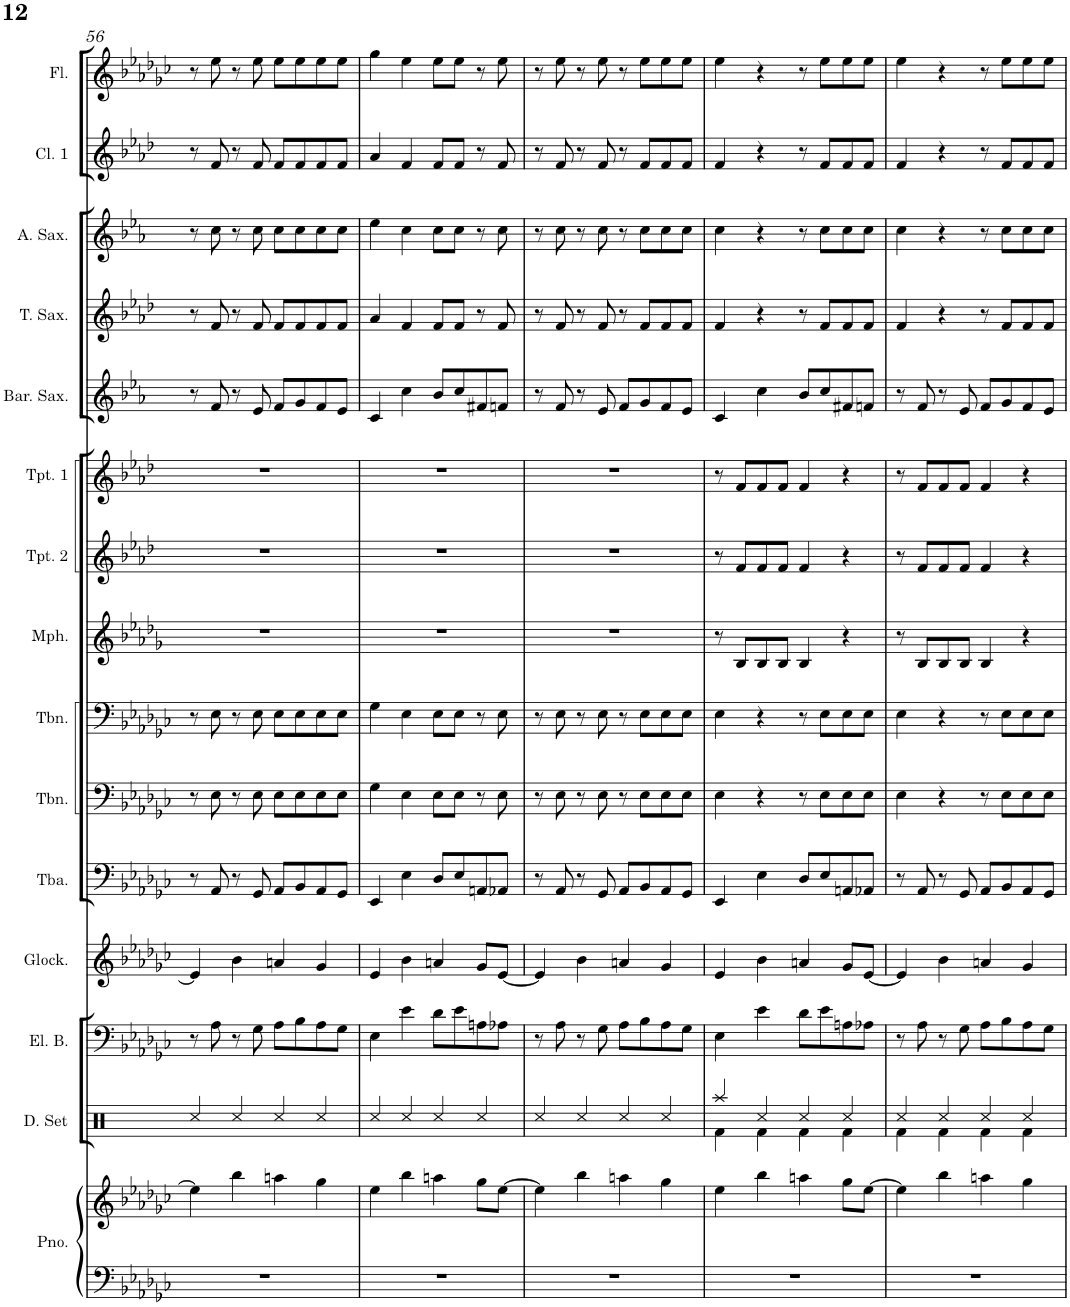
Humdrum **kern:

**kern	**kern	**kern	**kern	**kern	**kern	**kern	**kern	**kern	**kern	**kern	**kern	**kern	**kern	**kern	**kern
*part15	*part15	*part14	*part13	*part12	*part11	*part10	*part9	*part8	*part7	*part6	*part5	*part4	*part3	*part2	*part1
*staff16	*staff15	*staff14	*staff13	*staff12	*staff11	*staff10	*staff9	*staff8	*staff7	*staff6	*staff5	*staff4	*staff3	*staff2	*staff1
*I"Piano	*	*I"Drumset	*I"Electric Bass	*I"Glockenspiel	*I"Tuba	*I"Trombone	*I"Trombone	*I"Mellophone	*I"Trumpet 2	*I"Trumpet 1	*I"Baritone Sax	*I"Tenor Sax	*I"Alto Sax	*I"Clarinet 1	*I"Flute
*I'Pno.	*	*I'D. Set	*I'El. B.	*I'Glock.	*I'Tba.	*I'Tbn.	*I'Tbn.	*I'Mph.	*I'Tpt. 2	*I'Tpt. 1	*I'Bar. Sax.	*I'T. Sax.	*I'A. Sax.	*I'Cl. 1	*I'Fl.
!!LO:PB:g=z
*clefF4	*clefG2	*clefX	*clefF4	*clefG2	*clefF4	*clefF4	*clefF4	*clefG2	*clefG2	*clefG2	*clefG2	*clefG2	*clefG2	*clefG2	*clefG2
*	*	*	*Trd7c12	*Trd-14c-24	*	*	*	*Trd4c7	*Trd1c2	*Trd1c2	*Trd12c21	*Trd8c14	*Trd5c9	*Trd1c2	*
*k[b-e-a-d-g-c-]	*k[b-e-a-d-g-c-]	*k[b-e-a-d-g-c-]	*k[b-e-a-d-g-c-]	*k[b-e-a-d-g-c-]	*k[b-e-a-d-g-c-]	*k[b-e-a-d-g-c-]	*k[b-e-a-d-g-c-]	*k[b-e-a-d-g-]	*k[b-e-a-d-]	*k[b-e-a-d-]	*k[b-e-a-]	*k[b-e-a-d-]	*k[b-e-a-]	*k[b-e-a-d-]	*k[b-e-a-d-g-c-]
*M4/4	*M4/4	*M4/4	*M4/4	*M4/4	*M4/4	*M4/4	*M4/4	*M4/4	*M4/4	*M4/4	*M4/4	*M4/4	*M4/4	*M4/4	*M4/4
=56	=56	=56	=56	=56	=56	=56	=56	=56	=56	=56	=56	=56	=56	=56	=56
1r	4ee-\]	4Rcc/	8r	4e-/]	8r	8r	8r	1r	1r	1r	8r	8r	8r	8r	8r
.	.	.	8A-\	.	8AA-/	8E-\	8E-\	.	.	.	8f/	8f/	8cc\	8f/	8ee-\
.	4bb-\	4Rcc/	8r	4b-\	8r	8r	8r	.	.	.	8r	8r	8r	8r	8r
.	.	.	8G-\	.	8GG-/	8E-\	8E-\	.	.	.	8e-/	8f/	8cc\	8f/	8ee-\
.	4aan\	4Rcc/	8A-\L	4an/	8AA-/L	8E-\L	8E-\L	.	.	.	8f/L	8f/L	8cc\L	8f/L	8ee-\L
.	.	.	8B-\	.	8BB-/	8E-\	8E-\	.	.	.	8g/	8f/	8cc\	8f/	8ee-\
.	4gg-\	4Rcc/	8A-\	4g-/	8AA-/	8E-\	8E-\	.	.	.	8f/	8f/	8cc\	8f/	8ee-\
.	.	.	8G-\J	.	8GG-/J	8E-\J	8E-\J	.	.	.	8e-/J	8f/J	8cc\J	8f/J	8ee-\J
=57	=57	=57	=57	=57	=57	=57	=57	=57	=57	=57	=57	=57	=57	=57	=57
1r	4ee-\	4Rcc/	4E-\	4e-/	4EE-/	4G-\	4G-\	1r	1r	1r	4c/	4a-/	4ee-\	4a-/	4gg-\
.	4bb-\	4Rcc/	4e-\	4b-\	4E-\	4E-\	4E-\	.	.	.	4cc\	4f/	4cc\	4f/	4ee-\
.	4aan\	4Rcc/	8d-\L	4an/	8D-/L	8E-\L	8E-\L	.	.	.	8b-/L	8f/L	8cc\L	8f/L	8ee-\L
.	.	.	8e-\	.	8E-/	8E-\J	8E-\J	.	.	.	8cc/	8f/J	8cc\J	8f/J	8ee-\J
.	8gg-\L	4Rcc/	8An\	8g-/L	8AAn/	8r	8r	.	.	.	8f#X/	8r	8r	8r	8r
.	[8ee-\J	.	8A-X\J	[8e-/J	8AA-X/J	8E-\	8E-\	.	.	.	8fn/J	8f/	8cc\	8f/	8ee-\
=58	=58	=58	=58	=58	=58	=58	=58	=58	=58	=58	=58	=58	=58	=58	=58
1r	4ee-\]	4Rcc/	8r	4e-/]	8r	8r	8r	1r	1r	1r	8r	8r	8r	8r	8r
.	.	.	8A-\	.	8AA-/	8E-\	8E-\	.	.	.	8f/	8f/	8cc\	8f/	8ee-\
.	4bb-\	4Rcc/	8r	4b-\	8r	8r	8r	.	.	.	8r	8r	8r	8r	8r
.	.	.	8G-\	.	8GG-/	8E-\	8E-\	.	.	.	8e-/	8f/	8cc\	8f/	8ee-\
.	4aan\	4Rcc/	8A-\L	4an/	8AA-/L	8r	8r	.	.	.	8f/L	8r	8r	8r	8r
.	.	.	8B-\	.	8BB-/	8E-\L	8E-\L	.	.	.	8g/	8f/L	8cc\L	8f/L	8ee-\L
.	4gg-\	4Rcc/	8A-\	4g-/	8AA-/	8E-\	8E-\	.	.	.	8f/	8f/	8cc\	8f/	8ee-\
.	.	.	8G-\J	.	8GG-/J	8E-\J	8E-\J	.	.	.	8e-/J	8f/J	8cc\J	8f/J	8ee-\J
=59	=59	=59	=59	=59	=59	=59	=59	=59	=59	=59	=59	=59	=59	=59	=59
*	*	*^	*	*	*	*	*	*	*	*	*	*	*	*	*
1r	4ee-\	4Raa/	4Rf\	4E-\	4e-/	4EE-/	4E-\	4E-\	8r	8r	8r	4c/	4f/	4cc\	4f/	4ee-\
.	.	.	.	.	.	.	.	.	8B-/L	8f/L	8f/L	.	.	.	.	.
.	4bb-\	4Rcc/	4Rf\	4e-\	4b-\	4E-\	4r	4r	8B-/	8f/	8f/	4cc\	4r	4r	4r	4r
.	.	.	.	.	.	.	.	.	8B-/J	8f/J	8f/J	.	.	.	.	.
.	4aan\	4Rcc/	4Rf\	8d-\L	4an/	8D-/L	8r	8r	4B-/	4f/	4f/	8b-/L	8r	8r	8r	8r
.	.	.	.	8e-\	.	8E-/	8E-\L	8E-\L	.	.	.	8cc/	8f/L	8cc\L	8f/L	8ee-\L
.	8gg-\L	4Rcc/	4Rf\	8An\	8g-/L	8AAn/	8E-\	8E-\	4r	4r	4r	8f#X/	8f/	8cc\	8f/	8ee-\
.	[8ee-\J	.	.	8A-X\J	[8e-/J	8AA-X/J	8E-\J	8E-\J	.	.	.	8fn/J	8f/J	8cc\J	8f/J	8ee-\J
=60	=60	=60	=60	=60	=60	=60	=60	=60	=60	=60	=60	=60	=60	=60	=60	=60
1r	4ee-\]	4Rcc/	4Rf\	8r	4e-/]	8r	4E-\	4E-\	8r	8r	8r	8r	4f/	4cc\	4f/	4ee-\
.	.	.	.	8A-\	.	8AA-/	.	.	8B-/L	8f/L	8f/L	8f/	.	.	.	.
.	4bb-\	4Rcc/	4Rf\	8r	4b-\	8r	4r	4r	8B-/	8f/	8f/	8r	4r	4r	4r	4r
.	.	.	.	8G-\	.	8GG-/	.	.	8B-/J	8f/J	8f/J	8e-/	.	.	.	.
.	4aan\	4Rcc/	4Rf\	8A-\L	4an/	8AA-/L	8r	8r	4B-/	4f/	4f/	8f/L	8r	8r	8r	8r
.	.	.	.	8B-\	.	8BB-/	8E-\L	8E-\L	.	.	.	8g/	8f/L	8cc\L	8f/L	8ee-\L
.	4gg-\	4Rcc/	4Rf\	8A-\	4g-/	8AA-/	8E-\	8E-\	4r	4r	4r	8f/	8f/	8cc\	8f/	8ee-\
.	.	.	.	8G-\J	.	8GG-/J	8E-\J	8E-\J	.	.	.	8e-/J	8f/J	8cc\J	8f/J	8ee-\J
*	*	*v	*v	*	*	*	*	*	*	*	*	*	*	*	*	*
=	=	=	=	=	=	=	=	=	=	=	=	=	=	=	=
*-	*-	*-	*-	*-	*-	*-	*-	*-	*-	*-	*-	*-	*-	*-	*-
